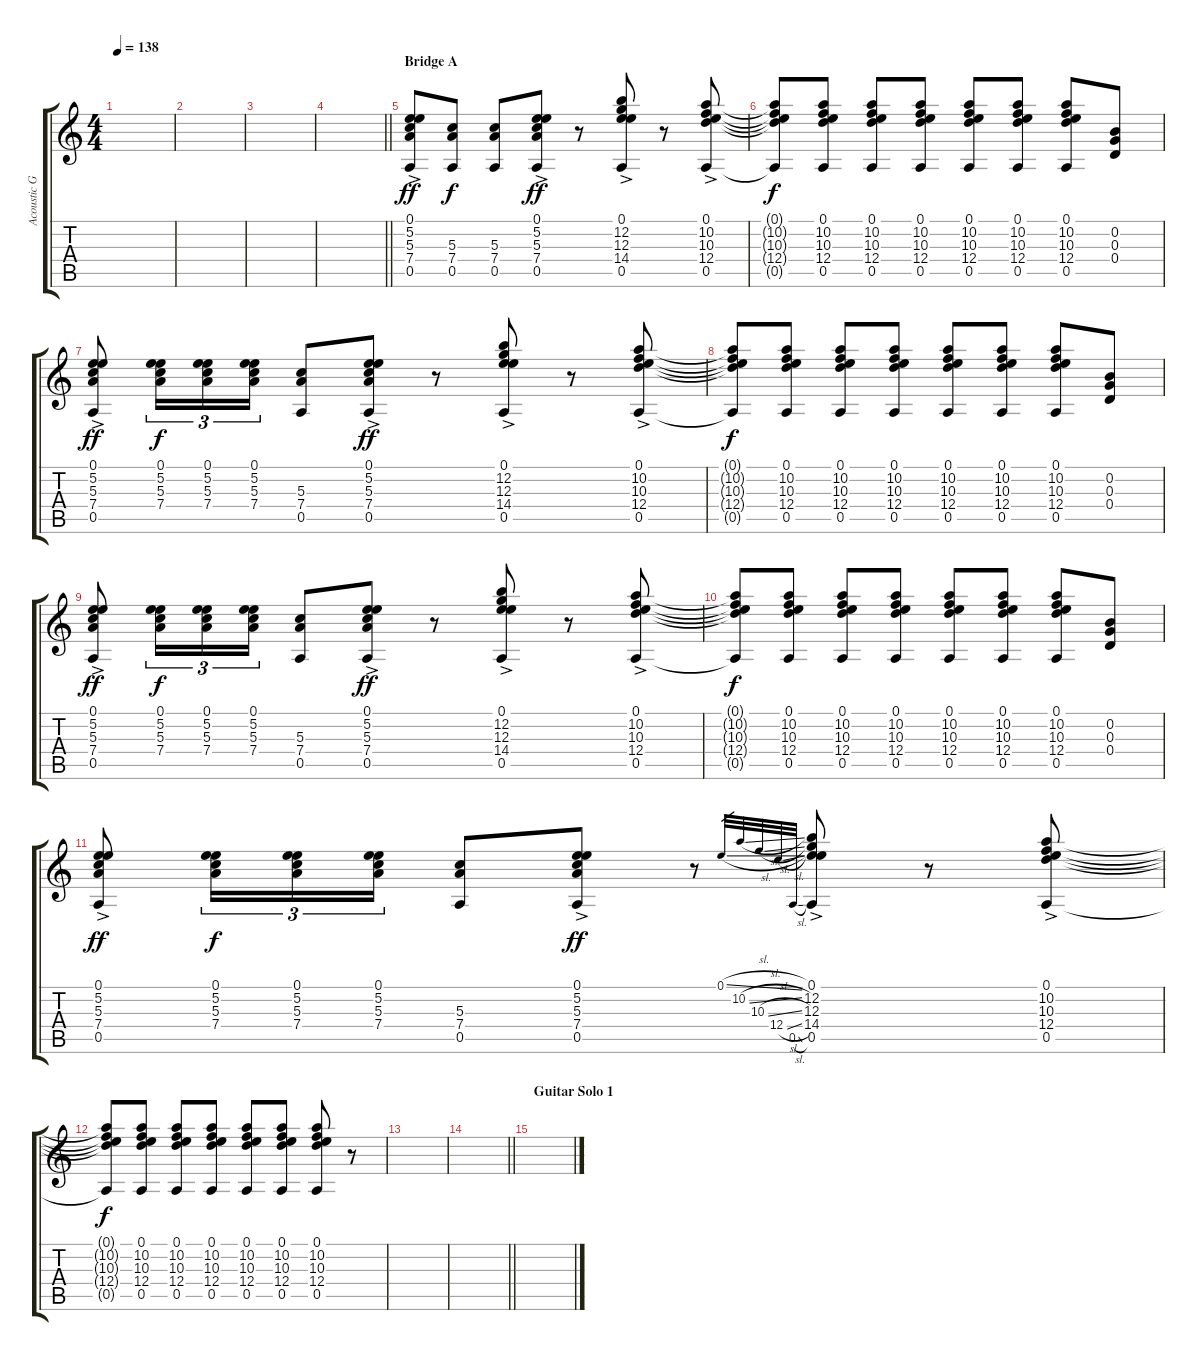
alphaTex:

\track ("Acoustic Guitar 2" "Acoustic G") {instrument acousticguitarsteel}
\staff {score tabs}
\tuning (E4 B3 G3 D3 A2 E2) {hide}
\ts (4 4)
\tempo 138
\clef g2
\ks c
|
|
|
\barLineRight lightlight
|
\section ("" "Bridge A")
(0.1{ac} 5.2{ac} 5.3{ac} 7.4{ac} 0.5{ac}).8{dy ff} (5.3 7.4 0.5).8{dy f} (5.3 7.4 0.5).8 (0.1{ac} 5.2{ac} 5.3{ac} 7.4{ac} 0.5{ac}).8{dy ff} r.8 (0.1{ac} 12.2{ac} 12.3{ac} 14.4{ac} 0.5{ac}).8 r.8 (0.1{ac} 10.2{ac} 10.3{ac} 12.4{ac} 0.5{ac}).8 |
(0.1{t} 10.2{t} 10.3{t} 12.4{t} 0.5{t}).8{dy f} (0.1 10.2 10.3 12.4 0.5).8{volume 16} (0.1 10.2 10.3 12.4 0.5).8 (0.1 10.2 10.3 12.4 0.5).8 (0.1 10.2 10.3 12.4 0.5).8 (0.1 10.2 10.3 12.4 0.5).8 (0.1 10.2 10.3 12.4 0.5).8 (0.2 0.3 0.4).8 |
(0.1{ac} 5.2{ac} 5.3{ac} 7.4{ac} 0.5{ac}).8{dy ff volume 13} (0.1 5.2 5.3 7.4).16{tu (3 2) dy f} (0.1 5.2 5.3 7.4).16{tu (3 2)} (0.1 5.2 5.3 7.4).16{tu (3 2)} (5.3 7.4 0.5).8 (0.1{ac} 5.2{ac} 5.3{ac} 7.4{ac} 0.5{ac}).8{dy ff} r.8 (0.1{ac} 12.2{ac} 12.3{ac} 14.4{ac} 0.5{ac}).8 r.8 (0.1{ac} 10.2{ac} 10.3{ac} 12.4{ac} 0.5{ac}).8 |
(0.1{t} 10.2{t} 10.3{t} 12.4{t} 0.5{t}).8{dy f} (0.1 10.2 10.3 12.4 0.5).8{volume 16} (0.1 10.2 10.3 12.4 0.5).8 (0.1 10.2 10.3 12.4 0.5).8 (0.1 10.2 10.3 12.4 0.5).8 (0.1 10.2 10.3 12.4 0.5).8 (0.1 10.2 10.3 12.4 0.5).8 (0.2 0.3 0.4).8 |
(0.1{ac} 5.2{ac} 5.3{ac} 7.4{ac} 0.5{ac}).8{dy ff volume 13} (0.1 5.2 5.3 7.4).16{tu (3 2) dy f} (0.1 5.2 5.3 7.4).16{tu (3 2)} (0.1 5.2 5.3 7.4).16{tu (3 2)} (5.3 7.4 0.5).8 (0.1{ac} 5.2{ac} 5.3{ac} 7.4{ac} 0.5{ac}).8{dy ff} r.8 (0.1{ac} 12.2{ac} 12.3{ac} 14.4{ac} 0.5{ac}).8 r.8 (0.1{ac} 10.2{ac} 10.3{ac} 12.4{ac} 0.5{ac}).8 |
(0.1{t} 10.2{t} 10.3{t} 12.4{t} 0.5{t}).8{dy f} (0.1 10.2 10.3 12.4 0.5).8{volume 16} (0.1 10.2 10.3 12.4 0.5).8 (0.1 10.2 10.3 12.4 0.5).8 (0.1 10.2 10.3 12.4 0.5).8 (0.1 10.2 10.3 12.4 0.5).8 (0.1 10.2 10.3 12.4 0.5).8 (0.2 0.3 0.4).8 |
(0.1{ac} 5.2{ac} 5.3{ac} 7.4{ac} 0.5{ac}).8{dy ff volume 13} (0.1 5.2 5.3 7.4).16{tu (3 2) dy f} (0.1 5.2 5.3 7.4).16{tu (3 2)} (0.1 5.2 5.3 7.4).16{tu (3 2)} (5.3 7.4 0.5).8 (0.1{ac} 5.2{ac} 5.3{ac} 7.4{ac} 0.5{ac}).8{dy ff} r.8 0.1{sl}.32{gr} 10.2{sl}.32{gr} 10.3{sl}.32{gr} 12.4{sl}.32{gr} 0.5{sl}.32{gr} (0.1{ac} 12.2{ac} 12.3{ac} 14.4{ac} 0.5{ac}).8 r.8 (0.1{ac} 10.2{ac} 10.3{ac} 12.4{ac} 0.5{ac}).8 |
(0.1{t} 10.2{t} 10.3{t} 12.4{t} 0.5{t}).8{dy f} (0.1 10.2 10.3 12.4 0.5).8{volume 16} (0.1 10.2 10.3 12.4 0.5).8 (0.1 10.2 10.3 12.4 0.5).8 (0.1 10.2 10.3 12.4 0.5).8 (0.1 10.2 10.3 12.4 0.5).8 (0.1 10.2 10.3 12.4 0.5).8 r.8 |
|
\barLineRight lightlight
|
\section ("" "Guitar Solo 1")
